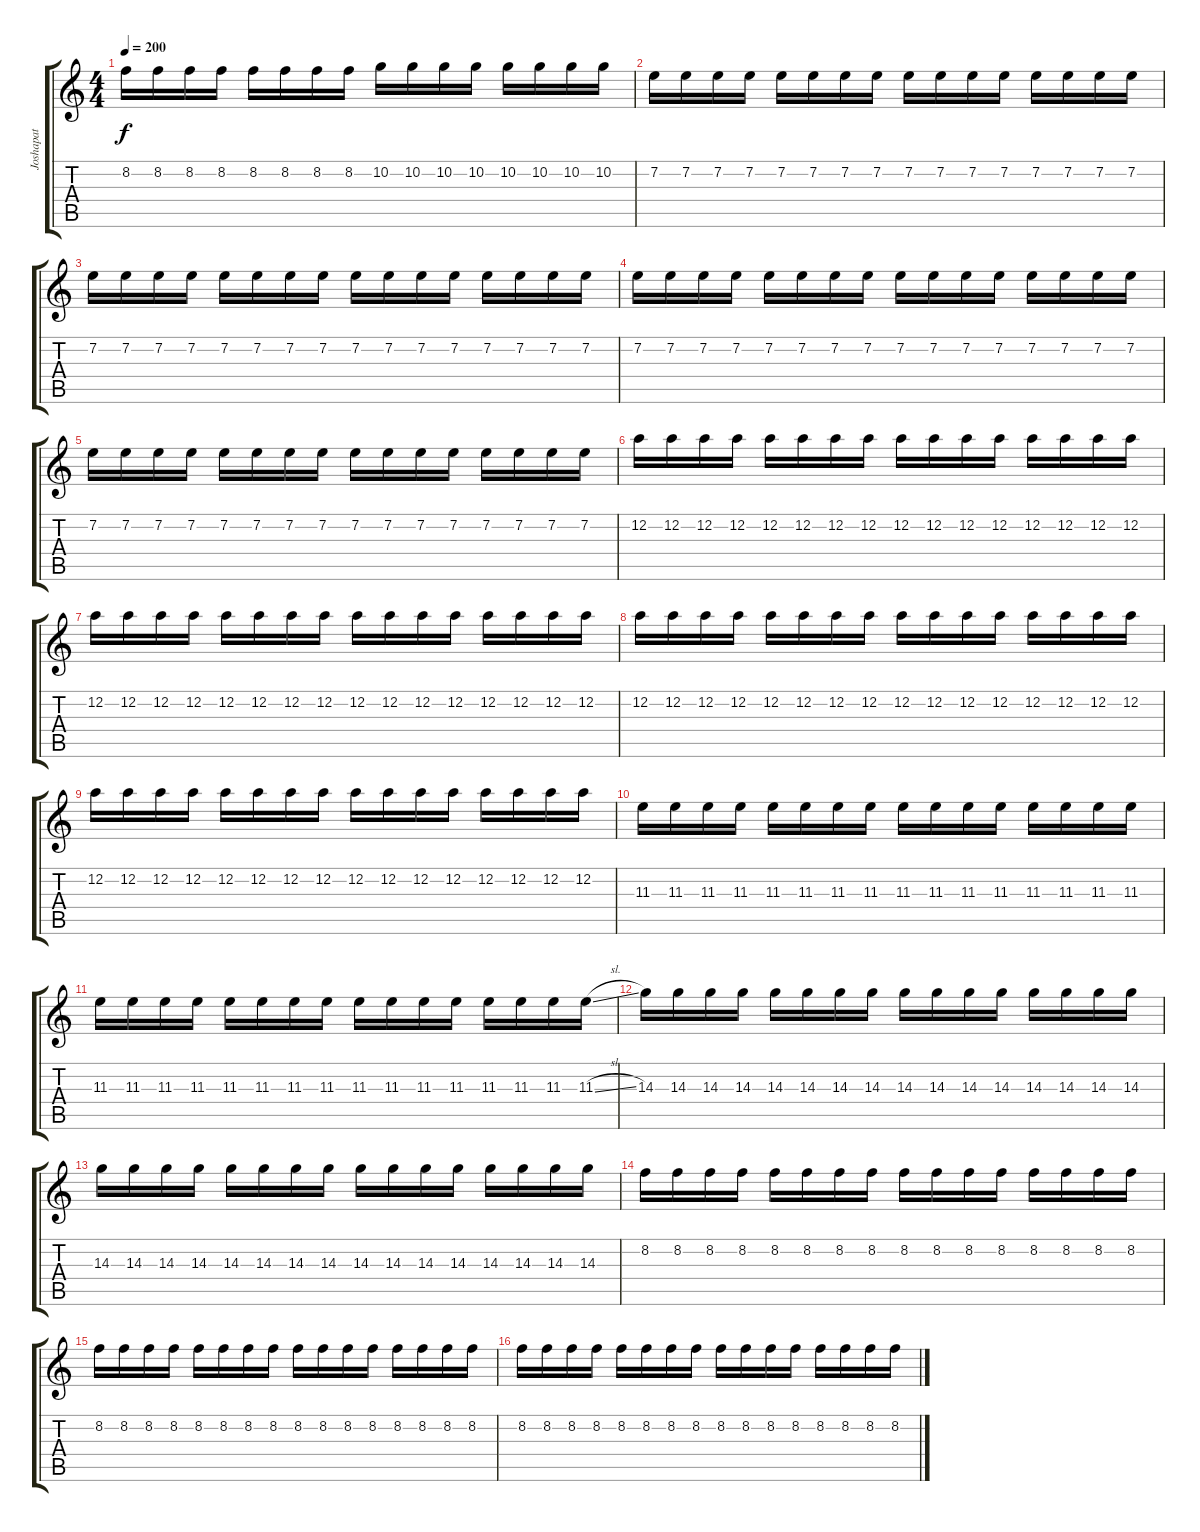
\track ("Joshapat" "Joshapat") {instrument overdrivenguitar}
\staff {score tabs}
\tuning (D4 A3 F3 C3 G2 D2) {hide}
\ts (4 4)
\tempo 200
\clef g2
\ks c
8.2.16{dy f} 8.2.16 8.2.16 8.2.16 8.2.16 8.2.16 8.2.16 8.2.16 10.2.16 10.2.16 10.2.16 10.2.16 10.2.16 10.2.16 10.2.16 10.2.16 |
7.2.16 7.2.16 7.2.16 7.2.16 7.2.16 7.2.16 7.2.16 7.2.16 7.2.16 7.2.16 7.2.16 7.2.16 7.2.16 7.2.16 7.2.16 7.2.16 |
7.2.16 7.2.16 7.2.16 7.2.16 7.2.16 7.2.16 7.2.16 7.2.16 7.2.16 7.2.16 7.2.16 7.2.16 7.2.16 7.2.16 7.2.16 7.2.16 |
7.2.16 7.2.16 7.2.16 7.2.16 7.2.16 7.2.16 7.2.16 7.2.16 7.2.16 7.2.16 7.2.16 7.2.16 7.2.16 7.2.16 7.2.16 7.2.16 |
7.2.16 7.2.16 7.2.16 7.2.16 7.2.16 7.2.16 7.2.16 7.2.16 7.2.16 7.2.16 7.2.16 7.2.16 7.2.16 7.2.16 7.2.16 7.2.16 |
12.2.16 12.2.16 12.2.16 12.2.16 12.2.16 12.2.16 12.2.16 12.2.16 12.2.16 12.2.16 12.2.16 12.2.16 12.2.16 12.2.16 12.2.16 12.2.16 |
12.2.16 12.2.16 12.2.16 12.2.16 12.2.16 12.2.16 12.2.16 12.2.16 12.2.16 12.2.16 12.2.16 12.2.16 12.2.16 12.2.16 12.2.16 12.2.16 |
12.2.16 12.2.16 12.2.16 12.2.16 12.2.16 12.2.16 12.2.16 12.2.16 12.2.16 12.2.16 12.2.16 12.2.16 12.2.16 12.2.16 12.2.16 12.2.16 |
12.2.16 12.2.16 12.2.16 12.2.16 12.2.16 12.2.16 12.2.16 12.2.16 12.2.16 12.2.16 12.2.16 12.2.16 12.2.16 12.2.16 12.2.16 12.2.16 |
11.3.16 11.3.16 11.3.16 11.3.16 11.3.16 11.3.16 11.3.16 11.3.16 11.3.16 11.3.16 11.3.16 11.3.16 11.3.16 11.3.16 11.3.16 11.3.16 |
11.3.16 11.3.16 11.3.16 11.3.16 11.3.16 11.3.16 11.3.16 11.3.16 11.3.16 11.3.16 11.3.16 11.3.16 11.3.16 11.3.16 11.3.16 11.3{sl}.16 |
14.3.16 14.3.16 14.3.16 14.3.16 14.3.16 14.3.16 14.3.16 14.3.16 14.3.16 14.3.16 14.3.16 14.3.16 14.3.16 14.3.16 14.3.16 14.3.16 |
14.3.16 14.3.16 14.3.16 14.3.16 14.3.16 14.3.16 14.3.16 14.3.16 14.3.16 14.3.16 14.3.16 14.3.16 14.3.16 14.3.16 14.3.16 14.3.16 |
8.2.16{instrument acousticguitarsteel} 8.2.16 8.2.16 8.2.16 8.2.16 8.2.16 8.2.16 8.2.16 8.2.16 8.2.16 8.2.16 8.2.16 8.2.16 8.2.16 8.2.16 8.2.16 |
8.2.16 8.2.16 8.2.16 8.2.16 8.2.16 8.2.16 8.2.16 8.2.16 8.2.16 8.2.16 8.2.16 8.2.16 8.2.16 8.2.16 8.2.16 8.2.16 |
8.2.16 8.2.16 8.2.16 8.2.16 8.2.16 8.2.16 8.2.16 8.2.16 8.2.16 8.2.16 8.2.16 8.2.16 8.2.16 8.2.16 8.2.16 8.2.16
